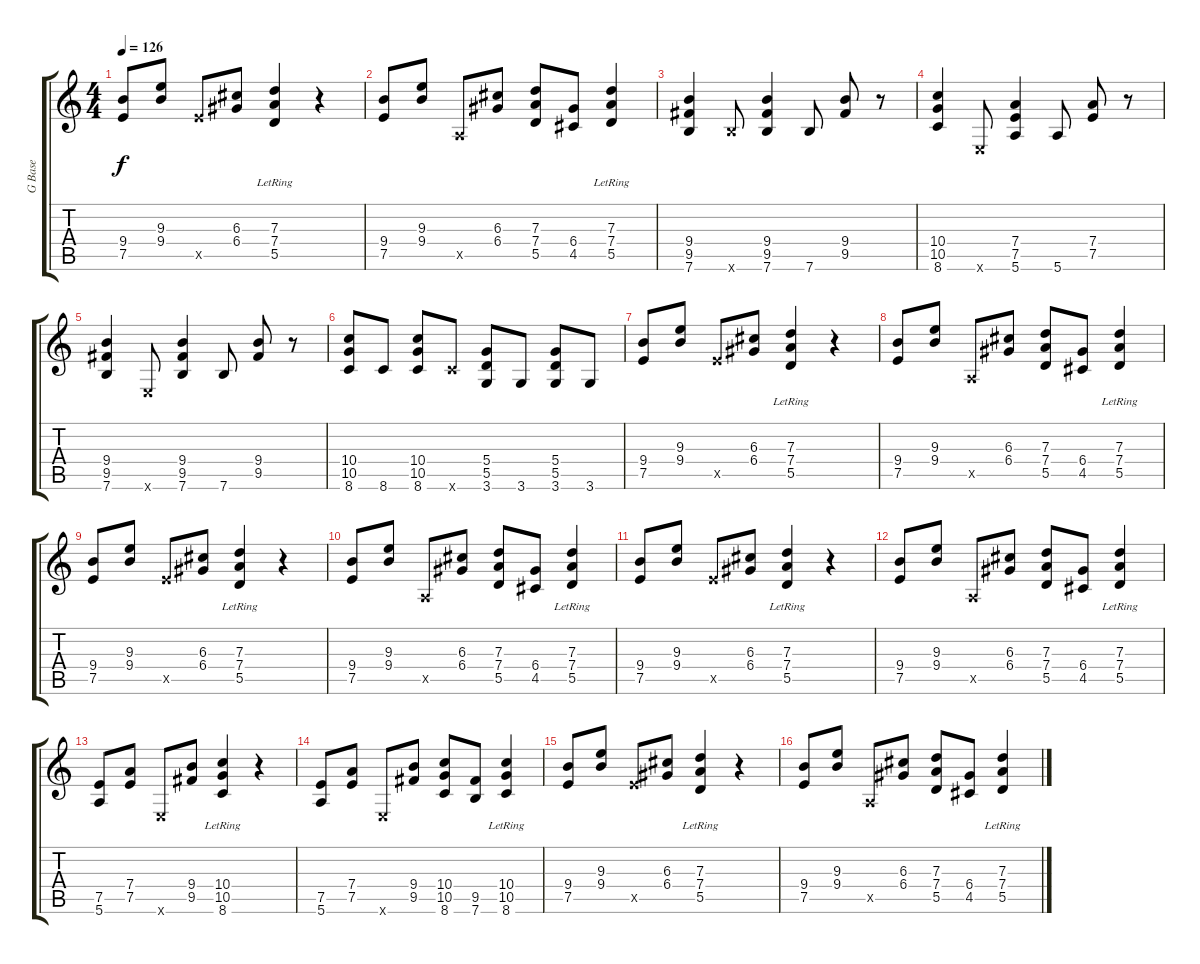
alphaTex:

\track ("G Base" "G Base") {instrument acousticguitarnylon}
\staff {score tabs}
\tuning (E4 B3 G3 D3 A2 E2) {hide}
\ts (4 4)
\tempo 126
\clef g2
\ks c
(9.4 7.5).8{dy f} (9.3 9.4).8 7.5{x}.8 (6.3 6.4).8 (7.3{lr} 7.4{lr} 5.5{lr}).4 r.4 |
(9.4 7.5).8 (9.3 9.4).8 0.5{x}.8 (6.3 6.4).8 (7.3 7.4 5.5).8 (6.4 4.5).8 (7.3{lr} 7.4{lr} 5.5{lr}).4 |
(9.4 9.5 7.6).4 7.6{x}.8 (9.4 9.5 7.6).4 7.6.8 (9.4 9.5).8 r.8 |
(10.4 10.5 8.6).4 0.6{x}.8 (7.4 7.5 5.6).4 5.6.8 (7.4 7.5).8 r.8 |
(9.4 9.5 7.6).4 0.6{x}.8 (9.4 9.5 7.6).4 7.6.8 (9.4 9.5).8 r.8 |
(10.4 10.5 8.6).8 8.6.8 (10.4 10.5 8.6).8 8.6{x}.8 (5.4 5.5 3.6).8 3.6.8 (5.4 5.5 3.6).8 3.6.8 |
(9.4 7.5).8 (9.3 9.4).8 7.5{x}.8 (6.3 6.4).8 (7.3{lr} 7.4{lr} 5.5{lr}).4 r.4 |
(9.4 7.5).8 (9.3 9.4).8 0.5{x}.8 (6.3 6.4).8 (7.3 7.4 5.5).8 (6.4 4.5).8 (7.3{lr} 7.4{lr} 5.5{lr}).4 |
(9.4 7.5).8 (9.3 9.4).8 7.5{x}.8 (6.3 6.4).8 (7.3{lr} 7.4{lr} 5.5{lr}).4 r.4 |
(9.4 7.5).8 (9.3 9.4).8 0.5{x}.8 (6.3 6.4).8 (7.3 7.4 5.5).8 (6.4 4.5).8 (7.3{lr} 7.4{lr} 5.5{lr}).4 |
(9.4 7.5).8 (9.3 9.4).8 7.5{x}.8 (6.3 6.4).8 (7.3{lr} 7.4{lr} 5.5{lr}).4 r.4 |
(9.4 7.5).8 (9.3 9.4).8 0.5{x}.8 (6.3 6.4).8 (7.3 7.4 5.5).8 (6.4 4.5).8 (7.3{lr} 7.4{lr} 5.5{lr}).4 |
(7.5 5.6).8 (7.4 7.5).8 0.6{x}.8 (9.4 9.5).8 (10.4{lr} 10.5{lr} 8.6{lr}).4 r.4 |
(7.5 5.6).8 (7.4 7.5).8 0.6{x}.8 (9.4 9.5).8 (10.4 10.5 8.6).8 (9.5 7.6).8 (10.4{lr} 10.5{lr} 8.6{lr}).4 |
(9.4 7.5).8 (9.3 9.4).8 7.5{x}.8 (6.3 6.4).8 (7.3{lr} 7.4{lr} 5.5{lr}).4 r.4 |
(9.4 7.5).8 (9.3 9.4).8 0.5{x}.8 (6.3 6.4).8 (7.3 7.4 5.5).8 (6.4 4.5).8 (7.3{lr} 7.4{lr} 5.5{lr}).4
